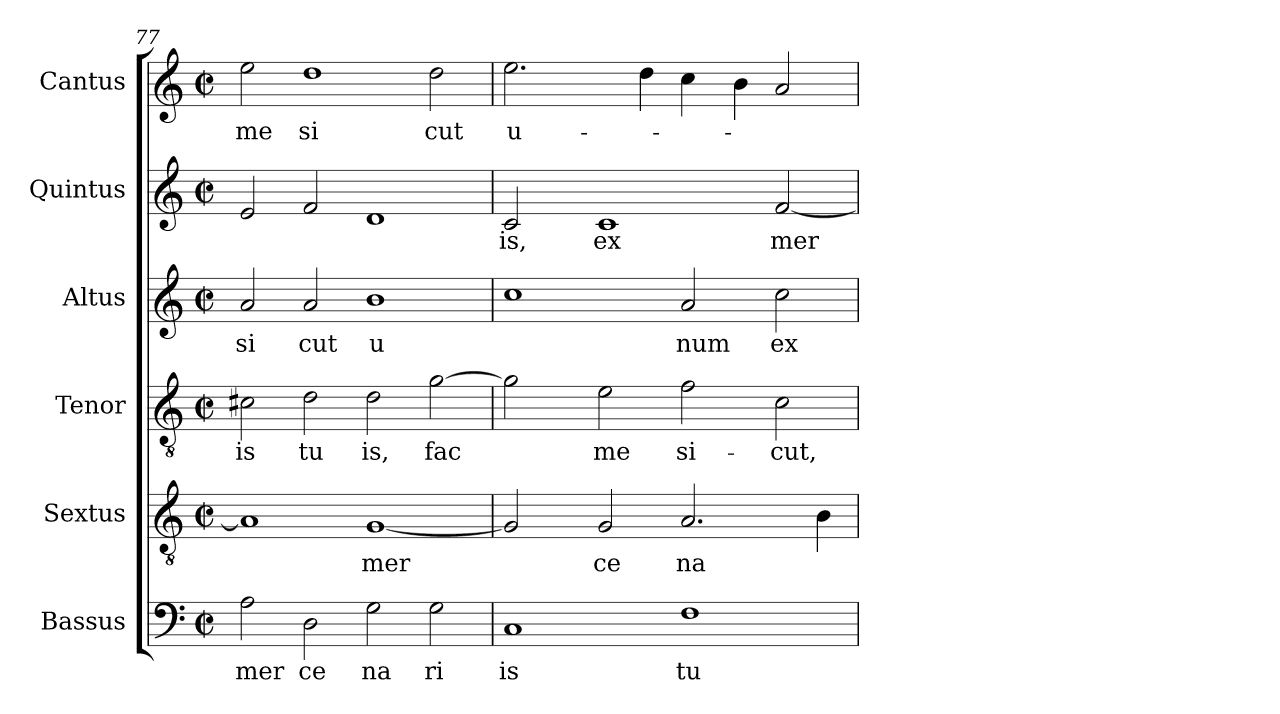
**kern	**text	**kern	**text	**kern	**text	**kern	**text	**kern	**text	**kern	**text
*part6	*part6	*part5	*part5	*part4	*part4	*part3	*part3	*part2	*part2	*part1	*part1
*staff6	*staff6	*staff5	*staff5	*staff4	*staff4	*staff3	*staff3	*staff2	*staff2	*staff1	*staff1
*I"Bassus	*	*I"Sextus	*	*I"Tenor	*	*I"Altus	*	*I"Quintus	*	*I"Cantus	*
*clefF4	*	*clefGv2	*	*clefGv2	*	*clefG2	*	*clefG2	*	*clefG2	*
*M2/2	*	*M2/2	*	*M2/2	*	*M2/2	*	*M2/2	*	*M2/2	*
*met(c|)	*	*met(c|)	*	*met(c|)	*	*met(c|)	*	*met(c|)	*	*met(c|)	*
=77	=77	=77	=77	=77	=77	=77	=77	=77	=77	=77	=77
!	!LO:LY:b:cj	!	!	!	!LO:LY:b:cj	!	!LO:LY:b:cj	!	!	!	!LO:LY:b:cj
2A\	mer	1A]	.	2c#X\	is	2a/	si	2e/	.	2ee\	me
!	!LO:LY:b:cj	!	!	!	!LO:LY:b:cj	!	!LO:LY:b:cj	!	!	!	!LO:LY:b:cj
2D\	ce	.	.	2d\	tu	2a/	cut	2f/	.	1dd	si
!	!LO:LY:b:cj	!	!LO:LY:b	!	!LO:LY:b:cj	!	!LO:LY:b:cj	!	!	!	!
2G\	na	[>1G	mer	2d\	is,	1b	u	1d	.	.	.
!	!LO:LY:b:cj	!	!	!	!LO:LY:b	!	!	!	!	!	!LO:LY:b:cj
2G\	ri	.	.	[>2g\	fac	.	.	.	.	2dd\	cut
!!LO:LB:g=z
=78	=78	=78	=78	=78	=78	=78	=78	=78	=78	=78	=78
!	!LO:LY:b:cj	!	!	!	!	!	!	!	!LO:LY:b:cj	!	!LO:LY:b:cj
*	*	*^	*	*	*	*^	*	*	*	*	*
1C	is	2G/]	16ryy	.	2g\]	.	1cc	4ryy	.	2c/	-is,	2.ee\	u-
.	.	.	1ryy	.	.	.	.	.	.	.	.	.	.
.	.	.	.	.	.	.	.	1..ryy	.	.	.	.	.
!	!	!	!	!LO:LY:b:cj	!	!LO:LY:b:cj	!	!	!	!	!LO:LY:b:cj	!	!
.	.	2G/	.	ce	2e\	me	.	.	.	1c	ex	.	.
.	.	.	.	.	.	.	.	.	.	.	.	4dd\	.
!	!LO:LY:b:cj	!	!	!LO:LY:b:cj	!	!LO:LY:b:cj	!	!	!LO:LY:b:cj	!	!	!	!
1F	tu	2.A/	.	na	2f\	si-	2a/	.	num	.	.	4cc\	.
.	.	.	2...ryy	.	.	.	.	.	.	.	.	.	.
.	.	.	.	.	.	.	.	.	.	.	.	4b\	.
!	!	!	!	!	!	!LO:LY:b:cj	!	!	!LO:LY:b:cj	!	!LO:LY:b	!	!
.	.	.	.	.	2c\	-cut,	2cc\	.	ex	[<2f/	mer	2a/	.
.	.	4B\	.	.	.	.	.	.	.	.	.	.	.
*	*	*v	*v	*	*	*	*v	*v	*	*	*	*	*
=	=	=	=	=	=	=	=	=	=	=	=
*-	*-	*-	*-	*-	*-	*-	*-	*-	*-	*-	*-
